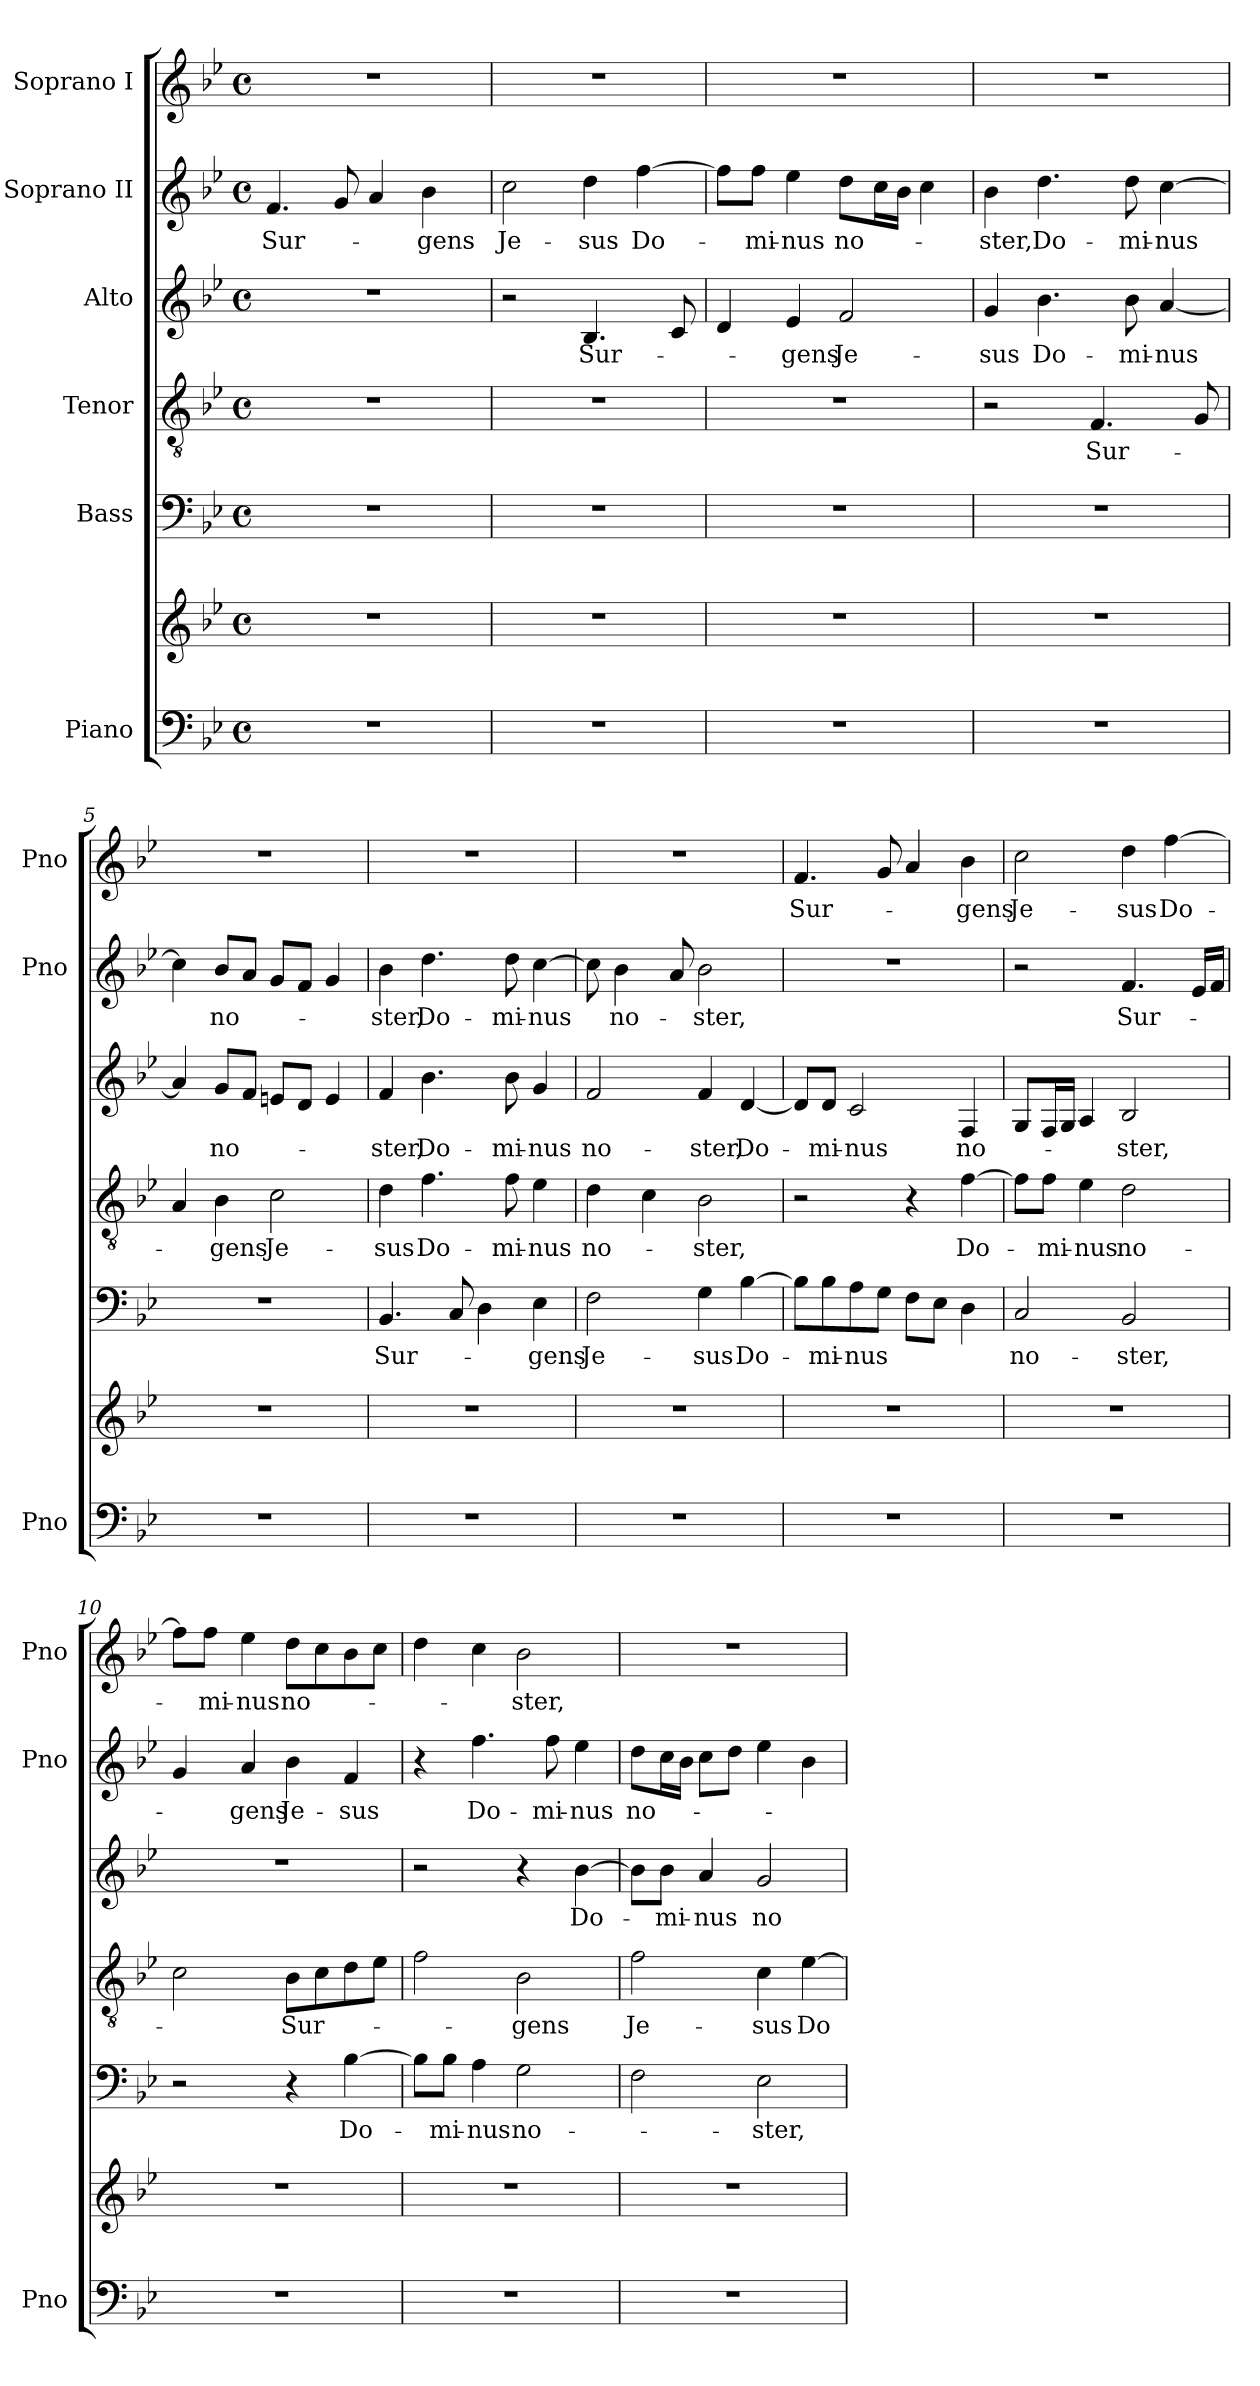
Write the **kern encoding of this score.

**kern	**kern	**kern	**text	**kern	**text	**kern	**text	**kern	**text	**kern	**text
*part6	*part6	*part5	*part5	*part4	*part4	*part3	*part3	*part2	*part2	*part1	*part1
*staff7	*staff6	*staff5	*staff5	*staff4	*staff4	*staff3	*staff3	*staff2	*staff2	*staff1	*staff1
*I"Piano	*	*I"Bass	*	*I"Tenor	*	*I"Alto	*	*I"Soprano II	*	*I"Soprano I	*
*I'Pno	*	*	*	*	*	*	*	*I'Pno	*	*I'Pno	*
*clefF4	*clefG2	*clefF4	*	*clefGv2	*	*clefG2	*	*clefG2	*	*clefG2	*
*k[b-e-]	*k[b-e-]	*k[b-e-]	*	*k[b-e-]	*	*k[b-e-]	*	*k[b-e-]	*	*k[b-e-]	*
*B-:	*B-:	*B-:	*	*B-:	*	*B-:	*	*B-:	*	*B-:	*
*M4/4	*M4/4	*M4/4	*	*M4/4	*	*M4/4	*	*M4/4	*	*M4/4	*
*met(c)	*met(c)	*met(c)	*	*met(c)	*	*met(c)	*	*met(c)	*	*met(c)	*
=1	=1	=1	=1	=1	=1	=1	=1	=1	=1	=1	=1
!	!	!	!	!	!	!	!	!	!	!LO:TX:a:t=Moderato	!
*	*	*	*	*	*	*	*	*	*	*^	*
1r	1r	1r	.	1r	.	1r	.	4.f/	Sur-	1r	4.ryy	.
*	*	*	*	*	*	*	*	*	*	*MM80	*	*
.	.	.	.	.	.	.	.	8g/	.	.	2ryy	.
.	.	.	.	.	.	.	.	4a/	.	.	.	.
.	.	.	.	.	.	.	.	4b-\	-gens	.	.	.
.	.	.	.	.	.	.	.	.	.	.	8ryy	.
*	*	*	*	*	*	*	*	*	*	*v	*v	*
=2	=2	=2	=2	=2	=2	=2	=2	=2	=2	=2	=2
1r	1r	1r	.	1r	.	2r	.	2cc\	Je-	1r	.
.	.	.	.	.	.	4.B-/	Sur-	4dd\	-sus	.	.
.	.	.	.	.	.	.	.	[4ff\	Do-	.	.
.	.	.	.	.	.	8c/	.	.	.	.	.
=3	=3	=3	=3	=3	=3	=3	=3	=3	=3	=3	=3
1r	1r	1r	.	1r	.	4d/	.	8ff\L]	.	1r	.
.	.	.	.	.	.	.	.	8ff\J	-mi-	.	.
.	.	.	.	.	.	4e-/	-gens	4ee-\	-nus	.	.
.	.	.	.	.	.	2f/	Je-	8dd\L	no-	.	.
.	.	.	.	.	.	.	.	16cc\L	.	.	.
.	.	.	.	.	.	.	.	16b-\JJ	.	.	.
.	.	.	.	.	.	.	.	4cc\	.	.	.
=4	=4	=4	=4	=4	=4	=4	=4	=4	=4	=4	=4
1r	1r	1r	.	2r	.	4g/	-sus	4b-\	-ster,	1r	.
.	.	.	.	.	.	4.b-\	Do-	4.dd\	Do-	.	.
.	.	.	.	4.F/	Sur-	.	.	.	.	.	.
.	.	.	.	.	.	8b-\	-mi-	8dd\	-mi-	.	.
.	.	.	.	.	.	[4a/	-nus	[4cc\	-nus	.	.
.	.	.	.	8G/	.	.	.	.	.	.	.
!!LO:LB:g=z
=5	=5	=5	=5	=5	=5	=5	=5	=5	=5	=5	=5
1r	1r	1r	.	4A/	-­	4a/]	.	4cc\]	.	1r	.
.	.	.	.	4B-\	gens	8g/L	no-	8b-/L	no-	.	.
.	.	.	.	.	.	8f/J	.	8a/J	.	.	.
.	.	.	.	2c\	Je-	8en/L	.	8g/L	.	.	.
.	.	.	.	.	.	8d/J	.	8f/J	.	.	.
.	.	.	.	.	.	4e/	.	4g/	.	.	.
=6	=6	=6	=6	=6	=6	=6	=6	=6	=6	=6	=6
1r	1r	4.BB-/	Sur-	4d\	-sus	4f/	-ster,	4b-\	-ster,	1r	.
.	.	.	.	4.f\	Do-	4.b-\	Do-	4.dd\	Do-	.	.
.	.	8C/	.	.	.	.	.	.	.	.	.
.	.	4D\	.	.	.	.	.	.	.	.	.
.	.	.	.	8f\	-mi-	8b-\	-mi-	8dd\	-mi-	.	.
.	.	4E-\	-gens	4e-\	-nus	4g/	-nus	[4cc\	-nus	.	.
=7	=7	=7	=7	=7	=7	=7	=7	=7	=7	=7	=7
1r	1r	2F\	Je-	4d\	no-	2f/	no-	8cc\]	.	1r	.
.	.	.	.	.	.	.	.	4b-\	no-	.	.
.	.	.	.	4c\	.	.	.	.	.	.	.
.	.	.	.	.	.	.	.	8a/	.	.	.
.	.	4G\	-sus	2B-\	-ster,	4f/	-ster,	2b-\	-ster,	.	.
.	.	[4B-\	Do-	.	.	[4d/	Do-	.	.	.	.
=8	=8	=8	=8	=8	=8	=8	=8	=8	=8	=8	=8
1r	1r	8B-\L]	.	2r	.	8d/L]	.	1r	.	4.f/	Sur-
.	.	8B-\	-mi-	.	.	8d/J	-mi-	.	.	.	.
.	.	8A\	-nus	.	.	2c/	-nus	.	.	.	.
.	.	8G\J	.	.	.	.	.	.	.	8g/	.
.	.	8F\L	.	4r	.	.	.	.	.	4a/	.
.	.	8E-\J	.	.	.	.	.	.	.	.	.
.	.	4D\	.	[4f\	Do-	4F/	no-	.	.	4b-\	-gens
=9	=9	=9	=9	=9	=9	=9	=9	=9	=9	=9	=9
1r	1r	2C/	no-	8f\L]	.	8G/L	.	2r	.	2cc\	Je-
.	.	.	.	8f\J	-mi-	16F/L	.	.	.	.	.
.	.	.	.	.	.	16G/JJ	.	.	.	.	.
.	.	.	.	4e-\	-nus	4A/	.	.	.	.	.
.	.	2BB-/	-ster,	2d\	no-	2B-/	-ster,	4.f/	Sur-	4dd\	-sus
.	.	.	.	.	.	.	.	.	.	[4ff\	Do-
.	.	.	.	.	.	.	.	16e-/LL	.	.	.
.	.	.	.	.	.	.	.	16f/JJ	.	.	.
!!LO:LB:g=z
=10	=10	=10	=10	=10	=10	=10	=10	=10	=10	=10	=10
1r	1r	2r	.	2c\	­	1r	.	4g/	-­	8ff\L]	-­
.	.	.	.	.	.	.	.	.	.	8ff\J	mi-
.	.	.	.	.	.	.	.	4a/	gens	4ee-\	-nus
.	.	4r	.	8B-\L	Sur-	.	.	4b-\	Je-	8dd\L	no-
.	.	.	.	8c\	.	.	.	.	.	8cc\	.
.	.	[4B-\	Do-	8d\	.	.	.	4f/	-sus	8b-\	.
.	.	.	.	8e-\J	.	.	.	.	.	8cc\J	.
=11	=11	=11	=11	=11	=11	=11	=11	=11	=11	=11	=11
1r	1r	8B-\L]	.	2f\	.	2r	.	4r	.	4dd\	.
.	.	8B-\J	-mi-	.	.	.	.	.	.	.	.
.	.	4A\	-nus	.	.	.	.	4.ff\	Do-	4cc\	.
.	.	2G\	no-	2B-\	-gens	4r	.	.	.	2b-\	-ster,
.	.	.	.	.	.	.	.	8ff\	-mi-	.	.
.	.	.	.	.	.	[4b-\	Do-	4ee-\	-nus	.	.
=12	=12	=12	=12	=12	=12	=12	=12	=12	=12	=12	=12
1r	1r	2F\	.	2f\	Je-	8b-\L]	.	8dd\L	no-	1r	.
.	.	.	.	.	.	8b-\J	-mi-	16cc\L	.	.	.
.	.	.	.	.	.	.	.	16b-\JJ	.	.	.
.	.	.	.	.	.	4a/	-nus	8cc\L	.	.	.
.	.	.	.	.	.	.	.	8dd\J	.	.	.
.	.	2E-\	-ster,	4c\	-sus	2g/	no-	4ee-\	.	.	.
.	.	.	.	[4e-\	Do-	.	.	4b-\	.	.	.
=	=	=	=	=	=	=	=	=	=	=	=
*-	*-	*-	*-	*-	*-	*-	*-	*-	*-	*-	*-
